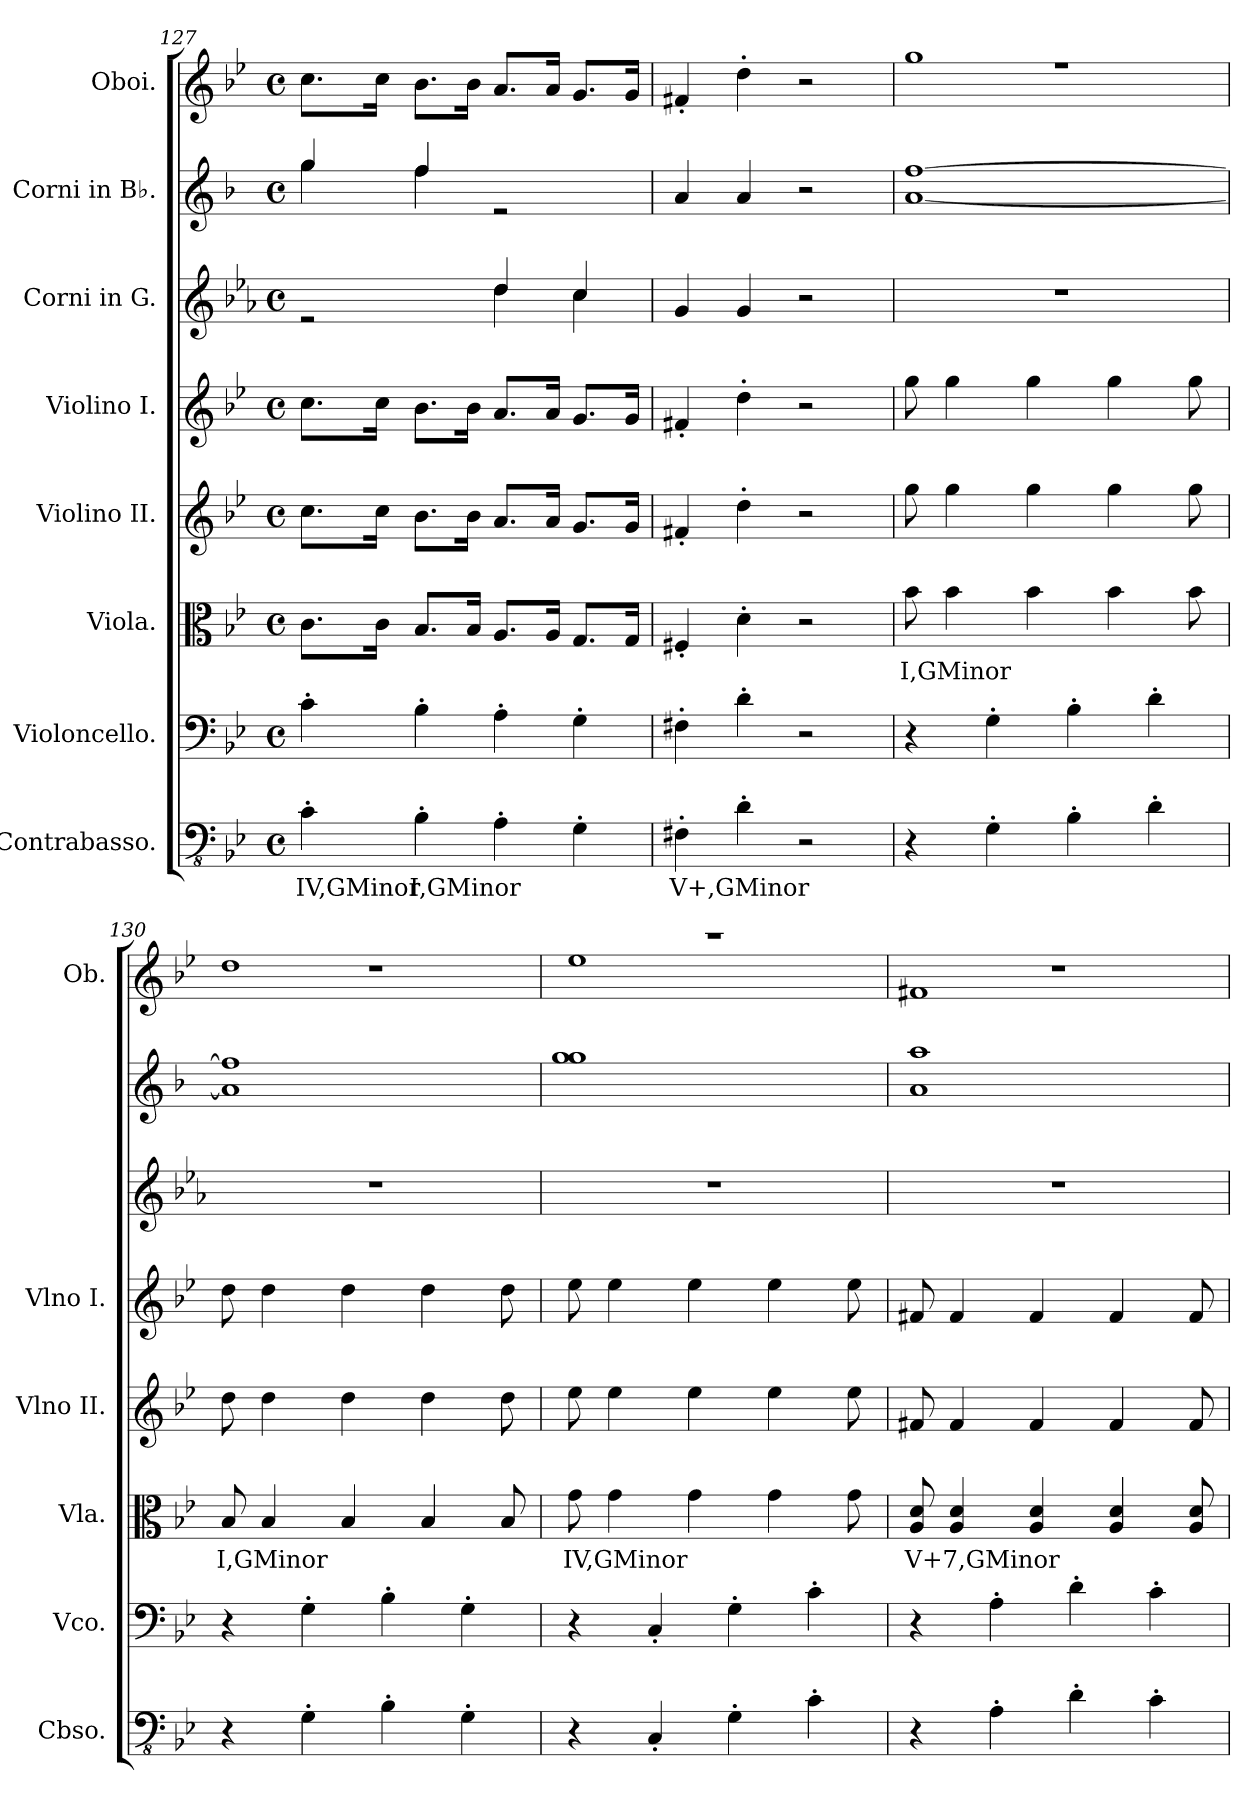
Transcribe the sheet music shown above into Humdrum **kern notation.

**kern	**text	**kern	**kern	**text	**kern	**kern	**kern	**kern	**kern
*part8	*part8	*part7	*part6	*part6	*part5	*part4	*part3	*part2	*part1
*staff8	*staff8	*staff7	*staff6	*staff6	*staff5	*staff4	*staff3	*staff2	*staff1
*I"Contrabasso.	*	*I"Violoncello.	*I"Viola.	*	*I"Violino II.	*I"Violino I.	*I"Corni in G.	*I"Corni in B♭.	*I"Oboi.
*I'Cbso.	*	*I'Vco.	*I'Vla.	*	*I'Vlno II.	*I'Vlno I.	*	*	*I'Ob.
*clefFv4	*	*clefF4	*clefC3	*	*clefG2	*clefG2	*clefG2	*clefG2	*clefG2
*	*	*	*	*	*	*	*ITrd3c5	*ITrd4c7	*
*k[b-e-]	*	*k[b-e-]	*k[b-e-]	*	*k[b-e-]	*k[b-e-]	*k[b-e-]	*k[b-e-]	*k[b-e-]
*M4/4	*	*M4/4	*M4/4	*	*M4/4	*M4/4	*M4/4	*M4/4	*M4/4
*met(c)	*	*met(c)	*met(c)	*	*met(c)	*met(c)	*met(c)	*met(c)	*met(c)
=127	=127	=127	=127	=127	=127	=127	=127	=127	=127
*	*	*	*	*	*	*	*^	*^	*
4C'\	IV,GMinor	4c'\	8.c\L	.	8.cc\L	8.cc\L	2re	2ryy	4cc/	4cc\	8.cc\L
.	.	.	16c\Jk	.	16cc\Jk	16cc\Jk	.	.	.	.	16cc\Jk
4BB-'\	I,GMinor	4B-'\	8.B-/L	.	8.b-\L	8.b-\L	.	.	4b-/	4b-\	8.b-\L
.	.	.	16B-/Jk	.	16b-\Jk	16b-\Jk	.	.	.	.	16b-\Jk
4AA'\	.	4A'\	8.A/L	.	8.a/L	8.a/L	4a/	4a\	2re	2ryy	8.a/L
.	.	.	16A/Jk	.	16a/Jk	16a/Jk	.	.	.	.	16a/Jk
4GG'\	.	4G'\	8.G/L	.	8.g/L	8.g/L	4g/	4g\	.	.	8.g/L
.	.	.	16G/Jk	.	16g/Jk	16g/Jk	.	.	.	.	16g/Jk
*	*	*	*	*	*	*	*v	*v	*	*	*
*	*	*	*	*	*	*	*	*v	*v	*
=128	=128	=128	=128	=128	=128	=128	=128	=128	=128
4FF#X'\	V+,GMinor	4F#X'\	4F#X'/	.	4f#X'/	4f#X'/	4d/	4d/	4f#X'/
4D'\	.	4d'\	4d'\	.	4dd'\	4dd'\	4d/	4d/	4dd'\
2r	.	2r	2r	.	2r	2r	2r	2r	2r
=129	=129	=129	=129	=129	=129	=129	=129	=129	=129
*	*	*	*	*	*	*	*	*	*^
4r	.	4r	8b-\	I,GMinor	8gg\	8gg\	1r	[1d [1b-	1rff	1gg
.	.	.	4b-\	.	4gg\	4gg\	.	.	.	.
4GG'\	.	4G'\	.	.	.	.	.	.	.	.
.	.	.	4b-\	.	4gg\	4gg\	.	.	.	.
4BB-'\	.	4B-'\	.	.	.	.	.	.	.	.
.	.	.	4b-\	.	4gg\	4gg\	.	.	.	.
4D'\	.	4d'\	.	.	.	.	.	.	.	.
.	.	.	8b-\	.	8gg\	8gg\	.	.	.	.
!!LO:LB:g=z	!!
=130	=130	=130	=130	=130	=130	=130	=130	=130	=130	=130
4r	.	4r	8B-/	I,GMinor	8dd\	8dd\	1r	1d] 1b-]	1rdd	1dd
.	.	.	4B-/	.	4dd\	4dd\	.	.	.	.
4GG'\	.	4G'\	.	.	.	.	.	.	.	.
.	.	.	4B-/	.	4dd\	4dd\	.	.	.	.
4BB-'\	.	4B-'\	.	.	.	.	.	.	.	.
.	.	.	4B-/	.	4dd\	4dd\	.	.	.	.
4GG'\	.	4G'\	.	.	.	.	.	.	.	.
.	.	.	8B-/	.	8dd\	8dd\	.	.	.	.
=131	=131	=131	=131	=131	=131	=131	=131	=131	=131	=131
4r	.	4r	8g\	IV,GMinor	8ee-\	8ee-\	1r	1cc 1cc	1r	1ee-
.	.	.	4g\	.	4ee-\	4ee-\	.	.	.	.
4CC'/	.	4C'/	.	.	.	.	.	.	.	.
.	.	.	4g\	.	4ee-\	4ee-\	.	.	.	.
4GG'\	.	4G'\	.	.	.	.	.	.	.	.
.	.	.	4g\	.	4ee-\	4ee-\	.	.	.	.
4C'\	.	4c'\	.	.	.	.	.	.	.	.
.	.	.	8g\	.	8ee-\	8ee-\	.	.	.	.
!!LO:PB:g=z	!!
=132	=132	=132	=132	=132	=132	=132	=132	=132	=132	=132
4r	.	4r	8A/ 8d/	V+7,GMinor	8f#X/	8f#X/	1r	1d 1dd	1r	1f#X
.	.	.	4A/ 4d/	.	4f#/	4f#/	.	.	.	.
4AA'\	.	4A'\	.	.	.	.	.	.	.	.
.	.	.	4A/ 4d/	.	4f#/	4f#/	.	.	.	.
4D'\	.	4d'\	.	.	.	.	.	.	.	.
.	.	.	4A/ 4d/	.	4f#/	4f#/	.	.	.	.
4C'\	.	4c'\	.	.	.	.	.	.	.	.
.	.	.	8A/ 8d/	.	8f#/	8f#/	.	.	.	.
*	*	*	*	*	*	*	*	*	*v	*v
=	=	=	=	=	=	=	=	=	=
*-	*-	*-	*-	*-	*-	*-	*-	*-	*-
